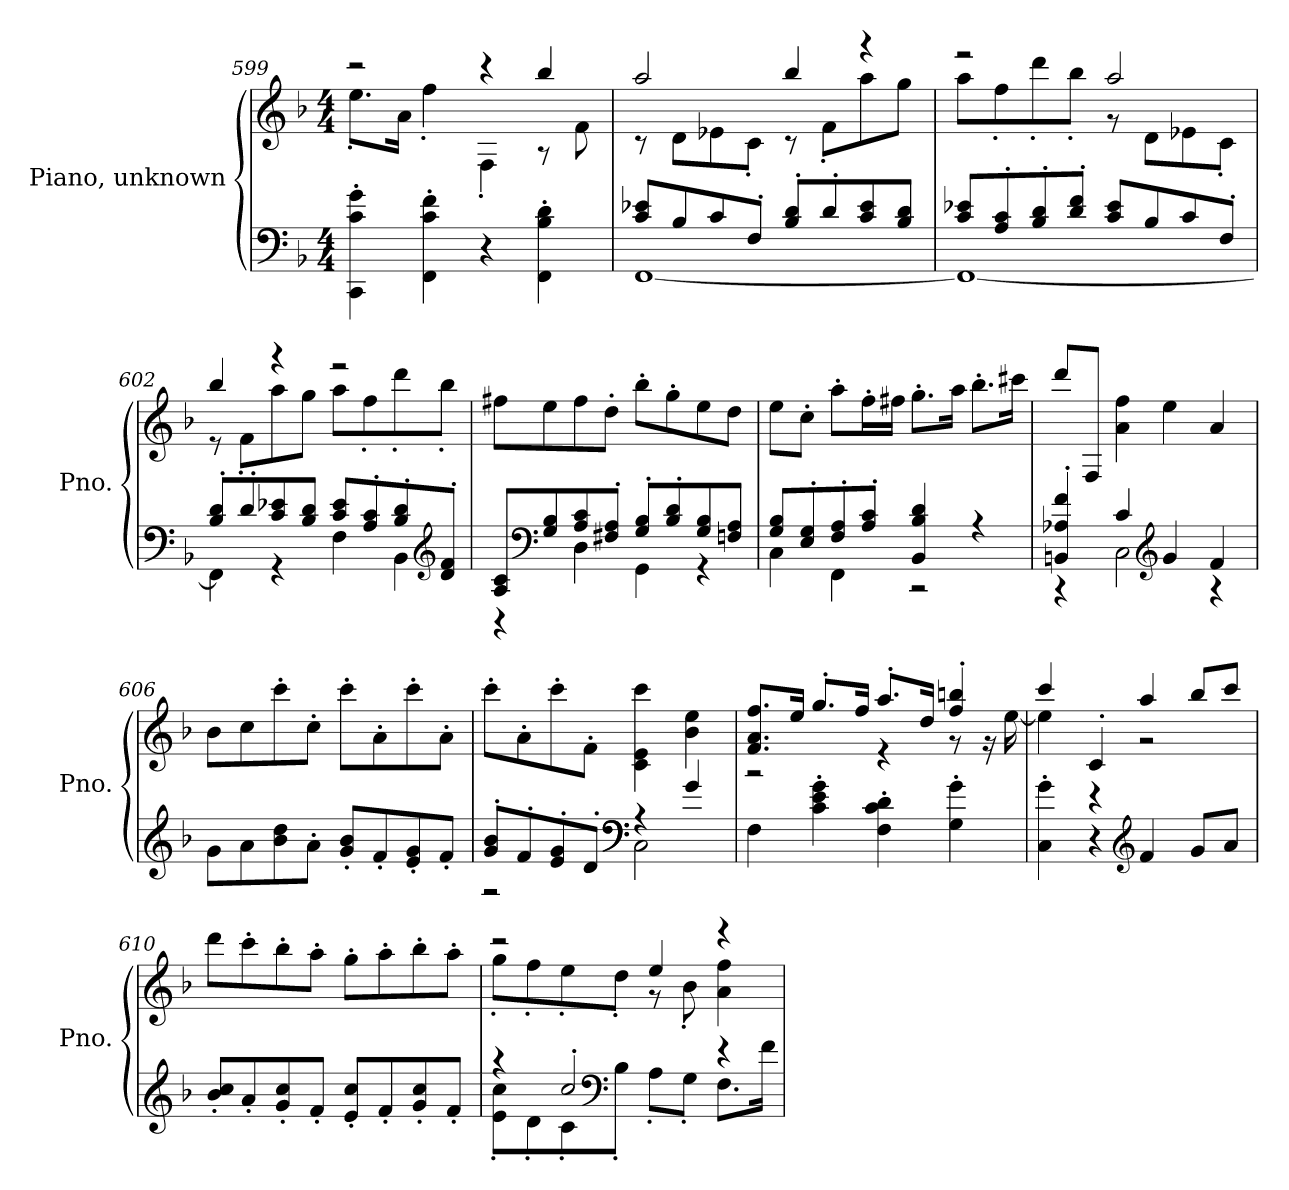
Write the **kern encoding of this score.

**kern	**kern
*part1	*part1
*staff2	*staff1
*I"Piano, unknown	*
*I'Pno.	*
*clefF4	*clefG2
*k[b-]	*k[b-]
*M4/4	*M4/4
=599	=599
*	*^
4CC\' 4c\' 4g\'	2r	8.ee'\L
.	.	16a\Jk
4FF\' 4c\' 4f\'	.	4ff'\
4r	4r	4F'\
4FF\' 4B-\' 4d\'	4bb-/	8r
.	.	8f\
!!LO:LB:g=z	!!
=600	=600	=600
*^	*	*
8c/ 8e-X/L	[1FF	2aa/	8r
8B-/	.	.	8d\L
8c/	.	.	8e-X\
8F'/J	.	.	8c'\J
8B-/' 8d/'L	.	4bb-/	8r
8d'/	.	.	8f'\L
8c/ 8e-/	.	4r	8aa\
8B-/ 8d/J	.	.	8gg\J
=601	=601	=601	=601
8c/ 8e-X/L	1FF_	2r	8aa\L
8A/' 8c/'	.	.	8ff'\
8B-/' 8d/'	.	.	8ddd'\
8d/' 8f/'J	.	.	8bb-'\J
8c/ 8e-/L	.	2aa/	8r
8B-/	.	.	8d\L
8c/	.	.	8e-X\
8F'/J	.	.	8c'\J
=602	=602	=602	=602
8B-/' 8d/'L	4FF\]	4bb-/	8r
8d'/	.	.	8f'\L
8c/ 8e-X/	4r	4r	8aa\
8B-/ 8d/J	.	.	8gg\J
8c/ 8e-/L	4F\	2r	8aa\L
8A/' 8c/'	.	.	8ff'\
8B-/' 8d/'	4BB-\	.	8ddd'\
*clefG2	*	*	*
8d/' 8f/'J	.	.	8bb-'\J
*	*	*v	*v
!!LO:LB:g=z
=603	=603	=603
8A/ 8c/L	4r	8ff#X\L
*clefF4	*	*
8G/ 8B-/	.	8ee\
8A/ 8c/	4D\	8ff#\
8F#X/' 8A/'J	.	8dd'\J
8G/' 8B-/'L	4GG\	8bb-'\L
8B-/' 8d/'	.	8gg'\
8G/ 8B-/	4r	8ee\
8Fn/ 8A/J	.	8dd\J
=604	=604	=604
8G/ 8B-/L	4C\	8ee\L
8E/' 8G/'	.	8cc'\J
8F/' 8A/'	4FF\	8aa'\L
8A/' 8c/'J	.	16ff'\L
.	.	16ff#X\JJ
4BB-/ 4B-/ 4d/	2r	8.gg'\L
.	.	16aa\Jk
4r	.	8.bb-'\L
.	.	16ccc#X\Jk
=605	=605	=605
4BBn/' 4A-X/' 4f/'	4r	8ddd/L
.	.	8F/J
4c/	2C\	4a\ 4ff\
*clefG2	*	*
4g/	.	4ee\
4f/	4r	4a/
*v	*v	*
=606	=606
8g\L	8b-\L
8a\	8cc\
8b-\ 8dd\	8ccc'\
8a'\J	8cc'\J
8g/' 8b-/'L	8ccc'\L
8f'/	8a'\
8e/' 8g/'	8ccc'\
8f'/J	8a'\J
!!LO:LB:g=z
=607	=607
*^	*
8g/' 8b-/'L	2r	8ccc'\L
8f'/	.	8a'\
8e/' 8g/'	.	8ccc'\
8d'/J	.	8f'\J
*clefF4	*	*
4r	2C\	4c\ 4e\ 4ccc\
4g/	.	4b-\ 4ee\
*v	*v	*
=608	=608
*	*^
4F\	8.f/ 8.a/ 8.ff/L	2r
.	16ee/Jk	.
4c\' 4e\' 4g\'	8.gg'/L	.
.	16ff/Jk	.
4F\' 4c\' 4d\'	8.aa'/L	4r
.	16dd/Jk	.
4G\' 4g\'	4ff/' 4bbn/'	8r
.	.	16r
.	.	[16ee\
=609	=609	=609
4C\' 4g\'	4ccc/	4ee\]
4r	4c'/	4r
*clefG2	*	*
4f/	4aa/	2r
8g/L	8bb-/L	.
8a/J	8ccc/J	.
*	*v	*v
=610	=610
8b-/' 8cc/'L	8ddd\L
8a'/	8ccc'\
8g/' 8cc/'	8bb-'\
8f'/J	8aa'\J
8e/' 8cc/'L	8gg'\L
8f'/	8aa'\
8g/' 8cc/'	8bb-'\
8f'/J	8aa'\J
!!LO:PB:g=z
=611	=611
*^	*^
4r	8e\' 8cc\'L	2r	8gg'\L
.	8d'\	.	8ff'\
2cc'/	8c'\	.	8ee'\
*clefF4	*	*	*
.	8B-'\J	.	8dd'\J
.	8A'\L	4ee/	8r
.	8G'\J	.	8b-'\
4r	8.F\L	4r	4a\ 4ff\
.	16f\Jk	.	.
*v	*v	*	*
*	*v	*v
=	=
*-	*-
